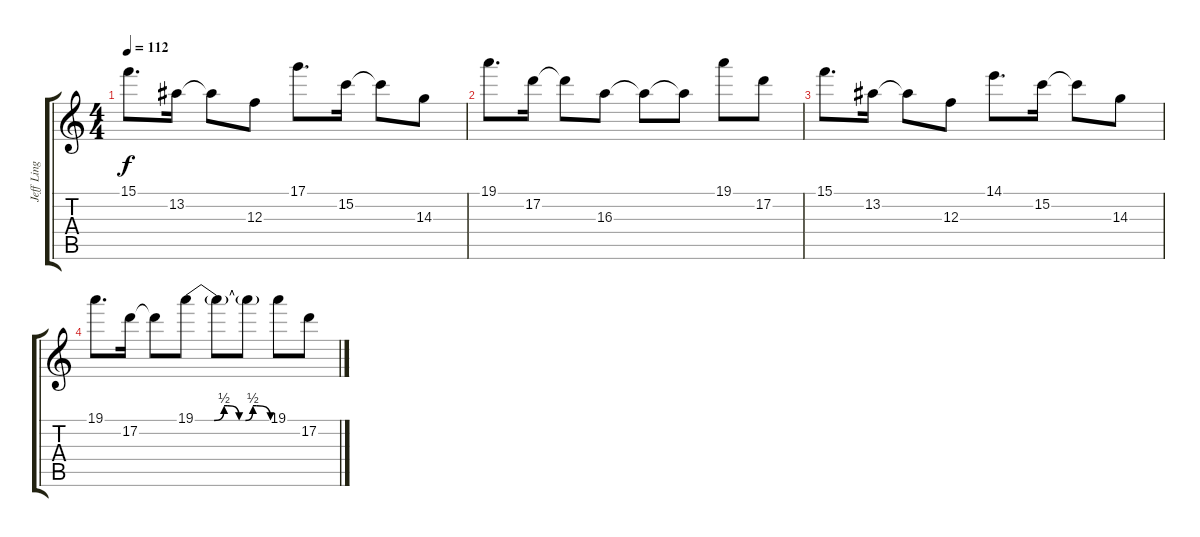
\track ("Jeff Ling" "Jeff Ling") {instrument distortionguitar}
\staff {score tabs}
\tuning (D4 A3 F3 C3 G2 C2) {hide}
\ts (4 4)
\tempo 112
\clef g2
\ks c
15.1.8{d dy f} 13.2.16 13.2{t}.8 12.3.8 17.1.8{d} 15.2.16 15.2{t}.8 14.3.8 |
19.1.8{d} 17.2.16 17.2{t}.8 16.3.8 16.3{t}.8 16.3{t}.8 19.1.8 17.2.8 |
15.1.8{d} 13.2.16 13.2{t}.8 12.3.8 14.1.8{d} 15.2.16 15.2{t}.8 14.3.8 |
19.1.8{d} 17.2.16 17.2{t}.8 19.1{be (custom 0 0 5 0 15 0 23 2 26 2 35 0 40 0 46 2 49 2 60 0)}.8 19.1{t}.8 19.1{t}.8 19.1.8 17.2.8
